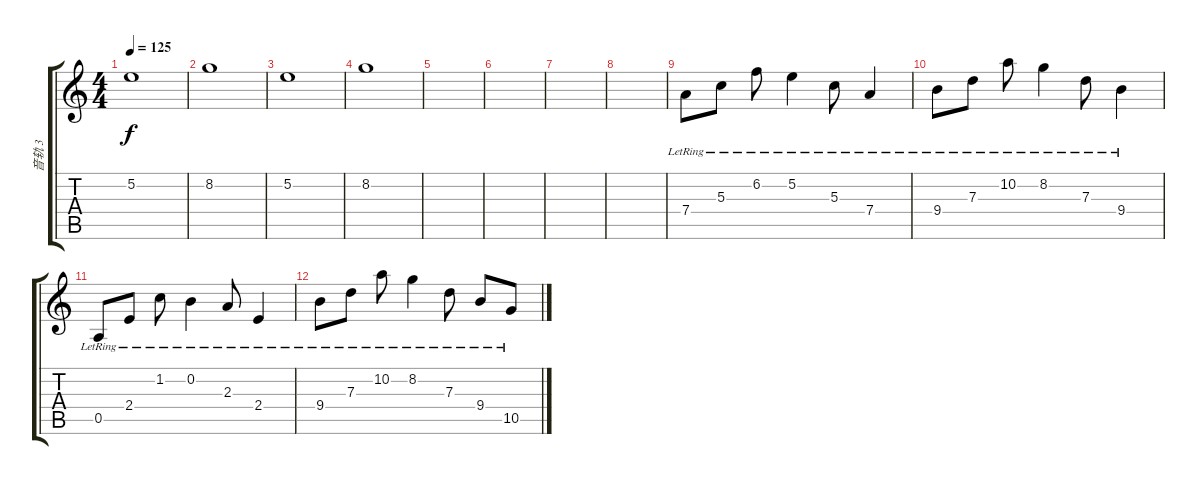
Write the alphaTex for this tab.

\track ("音轨 3" "音轨 3") {instrument overdrivenguitar}
\staff {score tabs}
\tuning (E4 B3 G3 D3 A2 E2) {hide}
\ts (4 4)
\tempo 125
\clef g2
\ks c
5.2.1{dy f} |
8.2.1 |
5.2.1 |
8.2.1 |
|
|
|
|
7.4{lr}.8 5.3{lr}.8 6.2{lr}.8 5.2{lr}.4 5.3{lr}.8 7.4{lr}.4 |
9.4{lr}.8 7.3{lr}.8 10.2{lr}.8 8.2{lr}.4 7.3{lr}.8 9.4{lr}.4 |
0.5{lr}.8 2.4{lr}.8 1.2{lr}.8 0.2{lr}.4 2.3{lr}.8 2.4{lr}.4 |
9.4{lr}.8 7.3{lr}.8 10.2{lr}.8 8.2{lr}.4 7.3{lr}.8 9.4{lr}.8 10.5{lr}.8
